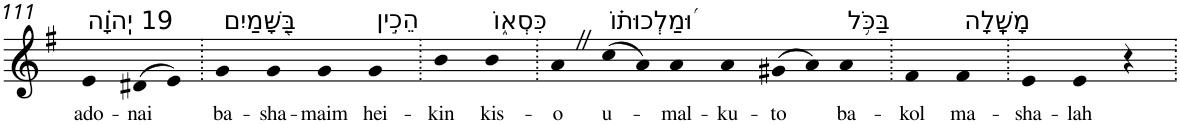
**kern	**text
*part1	*part1
*staff1	*staff1
*I"Piano	*
*I'Pno	*
!!LO:PB:g=z
*clefG2	*
*k[f#]	*
*G:	*
=111	=111
!LO:TX:a:t=19 יְֽהוָ֗ה	!
!	!LO:LY:b
4e	ado-
!	!LO:LY:b
(>8d#X	-nai
8e)	.
=112.	=112.
!LO:TX:a:t=בַּ֭שָּׁמַיִם	!
!	!LO:LY:b
4g	ba-
!	!LO:LY:b
4g	-sha-
!	!LO:LY:b
4g	-maim
!LO:TX:a:t=הֵכִ֣ין	!
!	!LO:LY:b
4g	hei-
=113.	=113.
!	!LO:LY:b
4b	-kin
!LO:TX:a:t=כִּסְא֑וֹ	!
!	!LO:LY:b
4b	kis-
=114.	=114.
!	!LO:LY:b
4aZ	-o
!LO:TX:a:t=וּ֝מַלְכוּת֗וֹ	!
!	!LO:LY:b
(>8cc	u-
8a)	.
!	!LO:LY:b
4a	-mal-
!	!LO:LY:b
4a	-ku-
!	!LO:LY:b
(>8g#X	-to
8a)	.
!LO:TX:a:t=בַּכֹּ֥ל	!
!	!LO:LY:b
4a	ba-
=115.	=115.
!	!LO:LY:b
4f#	-kol
!LO:TX:a:t=מָשָֽׁלָה	!
!	!LO:LY:b
4f#	ma-
=116.	=116.
!	!LO:LY:b
4e	-sha-
!	!LO:LY:b
4e	-lah
4r	.
=.	=.
*-	*-
